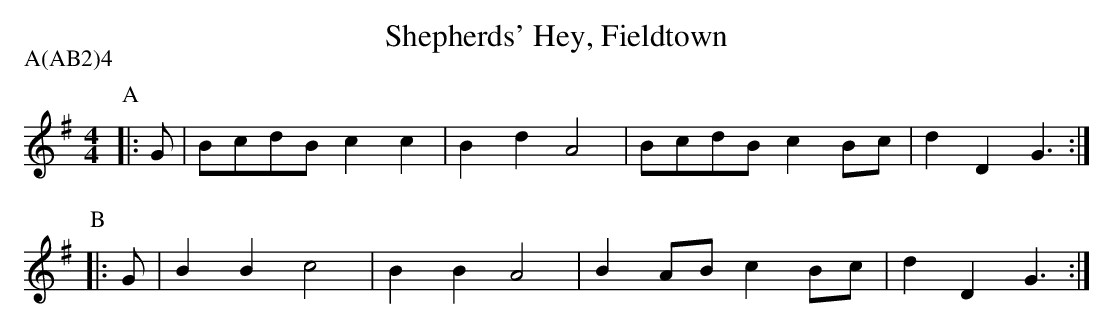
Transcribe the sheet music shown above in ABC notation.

X:1
T:Shepherds' Hey, Fieldtown
M:4/4
L:1/8
P:A(AB2)4
K:G
P:A
|:G|BcdB c2c2|B2d2 A4|BcdB c2Bc|d2D2 G3:|
P:B
|:G|B2B2 c4  |B2B2 A4|B2AB c2Bc|d2D2 G3:|
